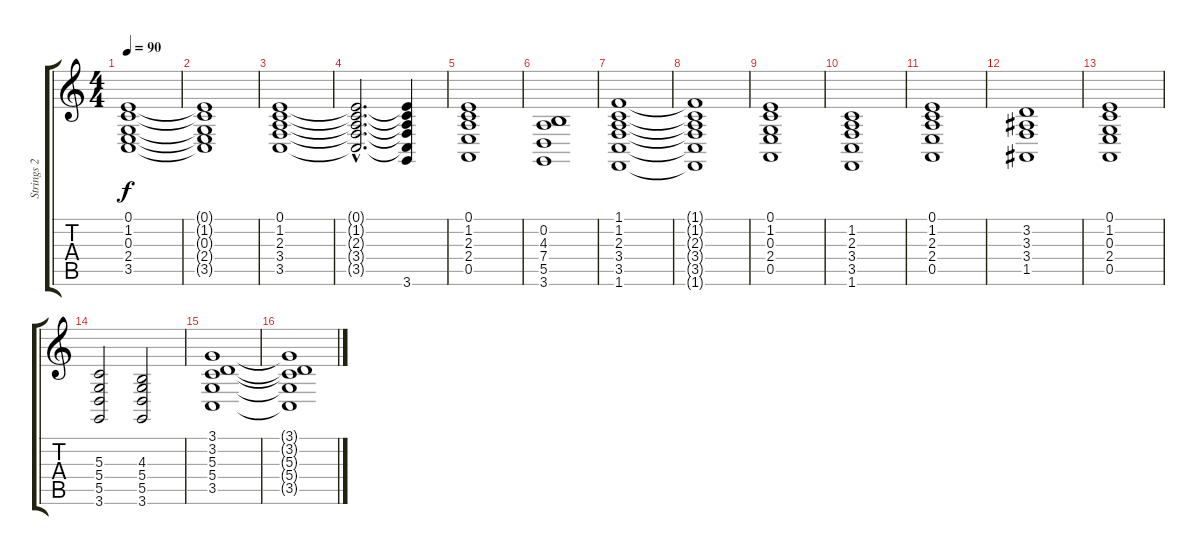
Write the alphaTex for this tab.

\track ("Strings 2" "Strings 2") {instrument stringensemble2}
\staff {score tabs}
\tuning (E4 B3 G3 D3 A2 E2) {hide}
\ts (4 4)
\tempo 90
\clef g2
\ks c
(0.1 1.2 0.3 2.4 3.5).1{dy f} |
(0.1{t} 1.2{t} 0.3{t} 2.4{t} 3.5{t}).1 |
(0.1 1.2 2.3 3.4 3.5).1 |
(0.1{hac t} 1.2{hac t} 2.3{hac t} 3.4{hac t} 3.5{hac t}).2{d} (0.1{t} 1.2{t} 2.3{t} 3.4{t} 3.5{t} 3.6).4 |
(0.1 1.2 2.3 2.4 0.5).1 |
(0.2 4.3 7.4 5.5 3.6).1 |
(1.1 1.2 2.3 3.4 3.5 1.6).1 |
(1.1{t} 1.2{t} 2.3{t} 3.4{t} 3.5{t} 1.6{t}).1 |
(0.1 1.2 0.3 2.4 0.5).1 |
(1.2 2.3 3.4 3.5 1.6).1 |
(0.1 1.2 2.3 2.4 0.5).1 |
(3.2 3.3 3.4 1.5).1 |
(0.1 1.2 0.3 2.4 0.5).1 |
(5.3 5.4 5.5 3.6).2 (4.3 5.4 5.5 3.6).2 |
(3.1 3.2 5.3 5.4 3.5).1 |
(3.1{t} 3.2{t} 5.3{t} 5.4{t} 3.5{t}).1
